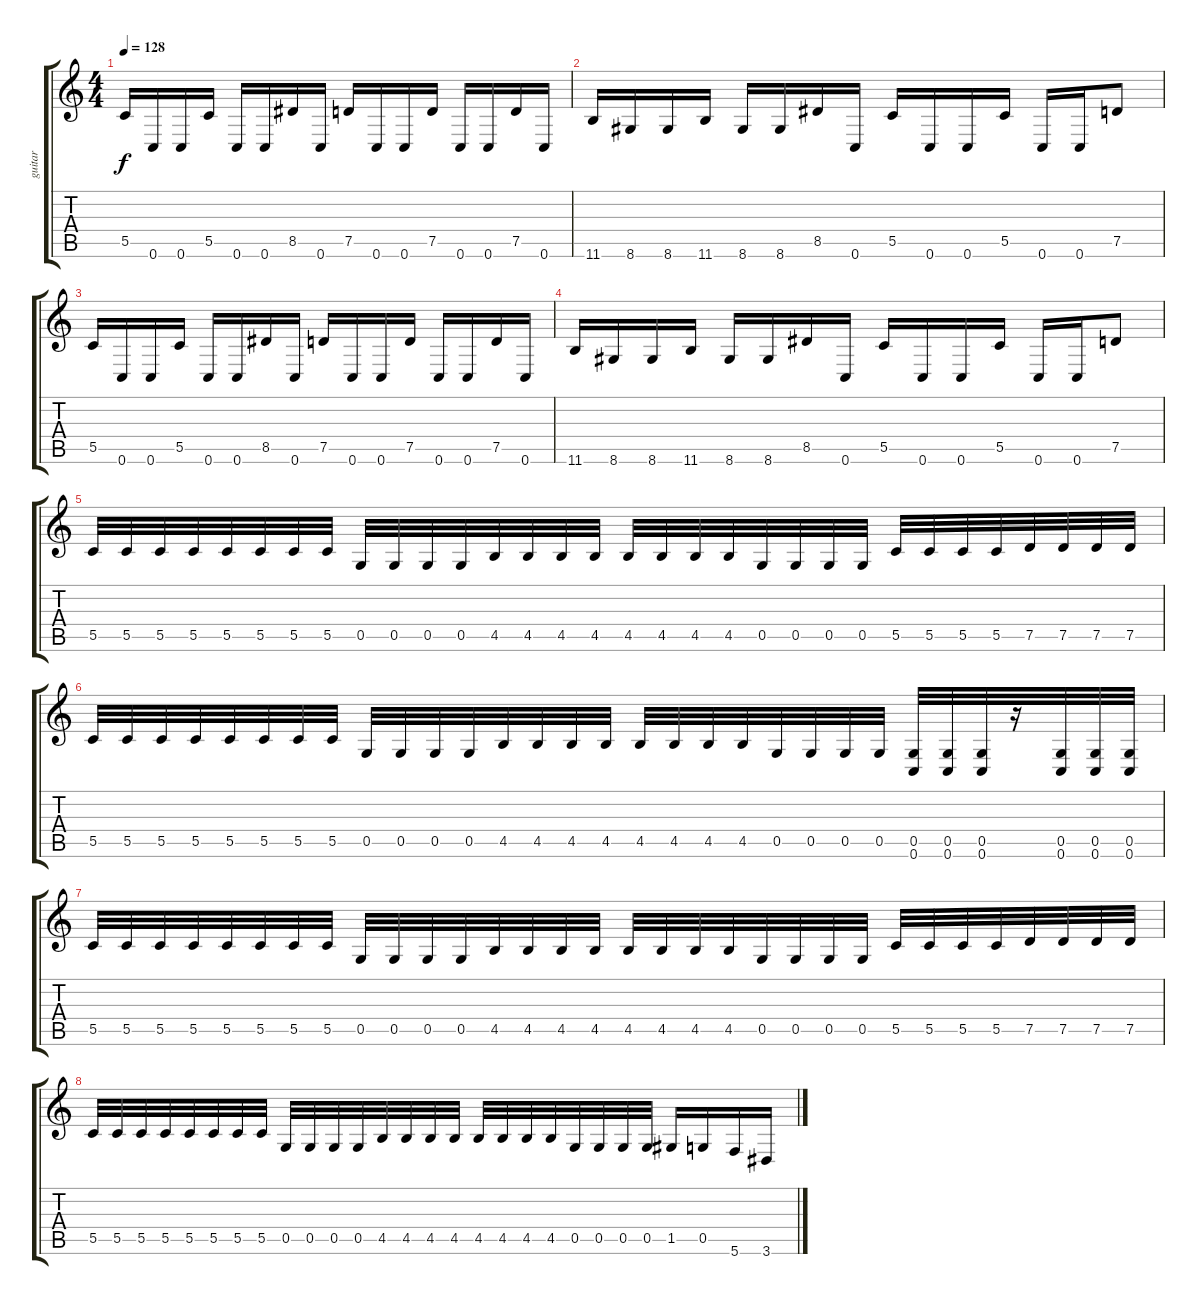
\track ("guitar" "guitar") {instrument distortionguitar}
\staff {score tabs}
\tuning (D4 A3 F3 C3 G2 C2) {hide}
\ts (4 4)
\tempo 128
\clef g2
\ks c
5.5.16{dy f} 0.6.16 0.6.16 5.5.16 0.6.16 0.6.16 8.5.16 0.6.16 7.5.16 0.6.16 0.6.16 7.5.16 0.6.16 0.6.16 7.5.16 0.6.16 |
11.6.16 8.6.16 8.6.16 11.6.16 8.6.16 8.6.16 8.5.16 0.6.16 5.5.16 0.6.16 0.6.16 5.5.16 0.6.16 0.6.16 7.5.8 |
5.5.16 0.6.16 0.6.16 5.5.16 0.6.16 0.6.16 8.5.16 0.6.16 7.5.16 0.6.16 0.6.16 7.5.16 0.6.16 0.6.16 7.5.16 0.6.16 |
11.6.16 8.6.16 8.6.16 11.6.16 8.6.16 8.6.16 8.5.16 0.6.16 5.5.16 0.6.16 0.6.16 5.5.16 0.6.16 0.6.16 7.5.8 |
5.5.32 5.5.32 5.5.32 5.5.32 5.5.32 5.5.32 5.5.32 5.5.32 0.5.32 0.5.32 0.5.32 0.5.32 4.5.32 4.5.32 4.5.32 4.5.32 4.5.32 4.5.32 4.5.32 4.5.32 0.5.32 0.5.32 0.5.32 0.5.32 5.5.32 5.5.32 5.5.32 5.5.32 7.5.32 7.5.32 7.5.32 7.5.32 |
5.5.32 5.5.32 5.5.32 5.5.32 5.5.32 5.5.32 5.5.32 5.5.32 0.5.32 0.5.32 0.5.32 0.5.32 4.5.32 4.5.32 4.5.32 4.5.32 4.5.32 4.5.32 4.5.32 4.5.32 0.5.32 0.5.32 0.5.32 0.5.32 (0.5 0.6).32 (0.5 0.6).32 (0.5 0.6).32 r.16 (0.5 0.6).32 (0.5 0.6).32 (0.5 0.6).32 |
5.5.32 5.5.32 5.5.32 5.5.32 5.5.32 5.5.32 5.5.32 5.5.32 0.5.32 0.5.32 0.5.32 0.5.32 4.5.32 4.5.32 4.5.32 4.5.32 4.5.32 4.5.32 4.5.32 4.5.32 0.5.32 0.5.32 0.5.32 0.5.32 5.5.32 5.5.32 5.5.32 5.5.32 7.5.32 7.5.32 7.5.32 7.5.32 |
5.5.32 5.5.32 5.5.32 5.5.32 5.5.32 5.5.32 5.5.32 5.5.32 0.5.32 0.5.32 0.5.32 0.5.32 4.5.32 4.5.32 4.5.32 4.5.32 4.5.32 4.5.32 4.5.32 4.5.32 0.5.32 0.5.32 0.5.32 0.5.32 1.5.16 0.5.16 5.6.16 3.6.16
